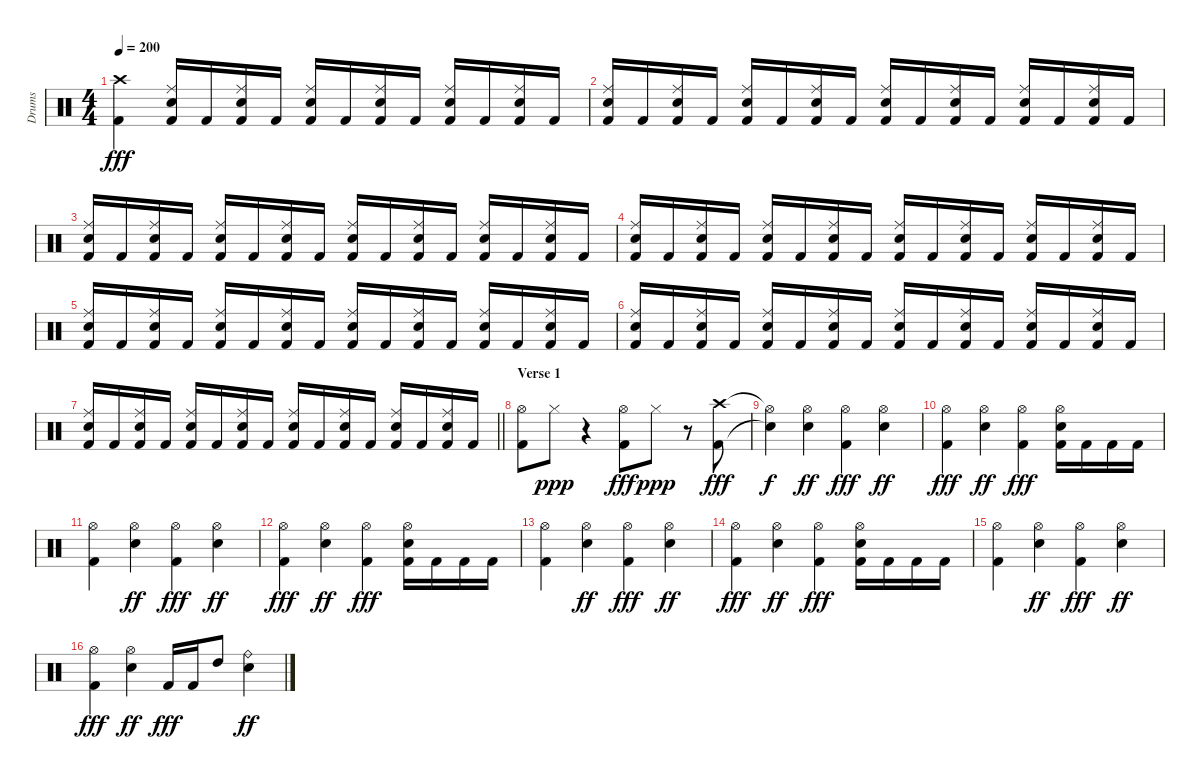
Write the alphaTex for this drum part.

\track ("Drums" "Drums") {instrument percussion}
\staff {score}
\articulation defaults
\ts (4 4)
\tempo 200
\clef neutral
\ks c
("Crash high (hit)" "Kick (hit) 2").4{dy fff} ("Ride (middle)" "Electric Snare (hit)" "Kick (hit) 2").16 "Kick (hit) 2".16 ("Ride (middle)" "Electric Snare (hit)" "Kick (hit) 2").16 "Kick (hit) 2".16 ("Ride (middle)" "Electric Snare (hit)" "Kick (hit) 2").16 "Kick (hit) 2".16 ("Ride (middle)" "Electric Snare (hit)" "Kick (hit) 2").16 "Kick (hit) 2".16 ("Ride (middle)" "Electric Snare (hit)" "Kick (hit) 2").16 "Kick (hit) 2".16 ("Ride (middle)" "Electric Snare (hit)" "Kick (hit) 2").16 "Kick (hit) 2".16 |
("Ride (middle)" "Electric Snare (hit)" "Kick (hit) 2").16 "Kick (hit) 2".16 ("Ride (middle)" "Electric Snare (hit)" "Kick (hit) 2").16 "Kick (hit) 2".16 ("Ride (middle)" "Electric Snare (hit)" "Kick (hit) 2").16 "Kick (hit) 2".16 ("Ride (middle)" "Electric Snare (hit)" "Kick (hit) 2").16 "Kick (hit) 2".16 ("Ride (middle)" "Electric Snare (hit)" "Kick (hit) 2").16 "Kick (hit) 2".16 ("Ride (middle)" "Electric Snare (hit)" "Kick (hit) 2").16 "Kick (hit) 2".16 ("Ride (middle)" "Electric Snare (hit)" "Kick (hit) 2").16 "Kick (hit) 2".16 ("Ride (middle)" "Electric Snare (hit)" "Kick (hit) 2").16 "Kick (hit) 2".16 |
("Ride (middle)" "Electric Snare (hit)" "Kick (hit) 2").16 "Kick (hit) 2".16 ("Ride (middle)" "Electric Snare (hit)" "Kick (hit) 2").16 "Kick (hit) 2".16 ("Ride (middle)" "Electric Snare (hit)" "Kick (hit) 2").16 "Kick (hit) 2".16 ("Ride (middle)" "Electric Snare (hit)" "Kick (hit) 2").16 "Kick (hit) 2".16 ("Ride (middle)" "Electric Snare (hit)" "Kick (hit) 2").16 "Kick (hit) 2".16 ("Ride (middle)" "Electric Snare (hit)" "Kick (hit) 2").16 "Kick (hit) 2".16 ("Ride (middle)" "Electric Snare (hit)" "Kick (hit) 2").16 "Kick (hit) 2".16 ("Ride (middle)" "Electric Snare (hit)" "Kick (hit) 2").16 "Kick (hit) 2".16 |
("Ride (middle)" "Electric Snare (hit)" "Kick (hit) 2").16 "Kick (hit) 2".16 ("Ride (middle)" "Electric Snare (hit)" "Kick (hit) 2").16 "Kick (hit) 2".16 ("Ride (middle)" "Electric Snare (hit)" "Kick (hit) 2").16 "Kick (hit) 2".16 ("Ride (middle)" "Electric Snare (hit)" "Kick (hit) 2").16 "Kick (hit) 2".16 ("Ride (middle)" "Electric Snare (hit)" "Kick (hit) 2").16 "Kick (hit) 2".16 ("Ride (middle)" "Electric Snare (hit)" "Kick (hit) 2").16 "Kick (hit) 2".16 ("Ride (middle)" "Electric Snare (hit)" "Kick (hit) 2").16 "Kick (hit) 2".16 ("Ride (middle)" "Electric Snare (hit)" "Kick (hit) 2").16 "Kick (hit) 2".16 |
("Ride (middle)" "Electric Snare (hit)" "Kick (hit) 2").16 "Kick (hit) 2".16 ("Ride (middle)" "Electric Snare (hit)" "Kick (hit) 2").16 "Kick (hit) 2".16 ("Ride (middle)" "Electric Snare (hit)" "Kick (hit) 2").16 "Kick (hit) 2".16 ("Ride (middle)" "Electric Snare (hit)" "Kick (hit) 2").16 "Kick (hit) 2".16 ("Ride (middle)" "Electric Snare (hit)" "Kick (hit) 2").16 "Kick (hit) 2".16 ("Ride (middle)" "Electric Snare (hit)" "Kick (hit) 2").16 "Kick (hit) 2".16 ("Ride (middle)" "Electric Snare (hit)" "Kick (hit) 2").16 "Kick (hit) 2".16 ("Ride (middle)" "Electric Snare (hit)" "Kick (hit) 2").16 "Kick (hit) 2".16 |
("Ride (middle)" "Electric Snare (hit)" "Kick (hit) 2").16 "Kick (hit) 2".16 ("Ride (middle)" "Electric Snare (hit)" "Kick (hit) 2").16 "Kick (hit) 2".16 ("Ride (middle)" "Electric Snare (hit)" "Kick (hit) 2").16 "Kick (hit) 2".16 ("Ride (middle)" "Electric Snare (hit)" "Kick (hit) 2").16 "Kick (hit) 2".16 ("Ride (middle)" "Electric Snare (hit)" "Kick (hit) 2").16 "Kick (hit) 2".16 ("Ride (middle)" "Electric Snare (hit)" "Kick (hit) 2").16 "Kick (hit) 2".16 ("Ride (middle)" "Electric Snare (hit)" "Kick (hit) 2").16 "Kick (hit) 2".16 ("Ride (middle)" "Electric Snare (hit)" "Kick (hit) 2").16 "Kick (hit) 2".16 |
\barLineRight lightlight
("Ride (middle)" "Electric Snare (hit)" "Kick (hit) 2").16 "Kick (hit) 2".16 ("Ride (middle)" "Electric Snare (hit)" "Kick (hit) 2").16 "Kick (hit) 2".16 ("Ride (middle)" "Electric Snare (hit)" "Kick (hit) 2").16 "Kick (hit) 2".16 ("Ride (middle)" "Electric Snare (hit)" "Kick (hit) 2").16 "Kick (hit) 2".16 ("Ride (middle)" "Electric Snare (hit)" "Kick (hit) 2").16 "Kick (hit) 2".16 ("Ride (middle)" "Electric Snare (hit)" "Kick (hit) 2").16 "Kick (hit) 2".16 ("Ride (middle)" "Electric Snare (hit)" "Kick (hit) 2").16 "Kick (hit) 2".16 ("Ride (middle)" "Electric Snare (hit)" "Kick (hit) 2").16 "Kick (hit) 2".16 |
\section ("" "Verse 1")
("Hi-Hat (open)" "Kick (hit) 2").8 "Hi-Hat (closed)".8{dy ppp} r.4 ("Hi-Hat (open)" "Kick (hit) 2").8{dy fff} "Hi-Hat (closed)".8{dy ppp} r.8 ("Crash high (hit)" "Kick (hit) 2").8{dy fff} |
("Hi-Hat (open)"{t} "Electric Snare (hit)"{t}).4{dy f} ("Hi-Hat (open)" "Electric Snare (hit)").4{dy ff} ("Hi-Hat (open)" "Kick (hit) 2").4{dy fff} ("Hi-Hat (open)" "Electric Snare (hit)").4{dy ff} |
("Hi-Hat (open)" "Kick (hit) 2").4{dy fff} ("Hi-Hat (open)" "Electric Snare (hit)").4{dy ff} ("Hi-Hat (open)" "Kick (hit) 2").4{dy fff} ("Hi-Hat (open)" "Electric Snare (hit)" "Kick (hit) 2").16 "Kick (hit) 2".16 "Kick (hit) 2".16 "Kick (hit) 2".16 |
("Hi-Hat (open)" "Kick (hit) 2").4 ("Hi-Hat (open)" "Electric Snare (hit)").4{dy ff} ("Hi-Hat (open)" "Kick (hit) 2").4{dy fff} ("Hi-Hat (open)" "Electric Snare (hit)").4{dy ff} |
("Hi-Hat (open)" "Kick (hit) 2").4{dy fff} ("Hi-Hat (open)" "Electric Snare (hit)").4{dy ff} ("Hi-Hat (open)" "Kick (hit) 2").4{dy fff} ("Hi-Hat (open)" "Electric Snare (hit)" "Kick (hit) 2").16 "Kick (hit) 2".16 "Kick (hit) 2".16 "Kick (hit) 2".16 |
("Hi-Hat (open)" "Kick (hit) 2").4 ("Hi-Hat (open)" "Electric Snare (hit)").4{dy ff} ("Hi-Hat (open)" "Kick (hit) 2").4{dy fff} ("Hi-Hat (open)" "Electric Snare (hit)").4{dy ff} |
("Hi-Hat (open)" "Kick (hit) 2").4{dy fff} ("Hi-Hat (open)" "Electric Snare (hit)").4{dy ff} ("Hi-Hat (open)" "Kick (hit) 2").4{dy fff} ("Hi-Hat (open)" "Electric Snare (hit)" "Kick (hit) 2").16 "Kick (hit) 2".16 "Kick (hit) 2".16 "Kick (hit) 2".16 |
("Hi-Hat (open)" "Kick (hit) 2").4 ("Hi-Hat (open)" "Electric Snare (hit)").4{dy ff} ("Hi-Hat (open)" "Kick (hit) 2").4{dy fff} ("Hi-Hat (open)" "Electric Snare (hit)").4{dy ff} |
("Hi-Hat (open)" "Kick (hit) 2").4{dy fff} ("Hi-Hat (open)" "Electric Snare (hit)").4{dy ff} "Kick (hit) 2".16{dy fff} "Kick (hit) 2".16 "High Tom (hit)".8 ("Ride (bell)" "Electric Snare (hit)").4{dy ff}
